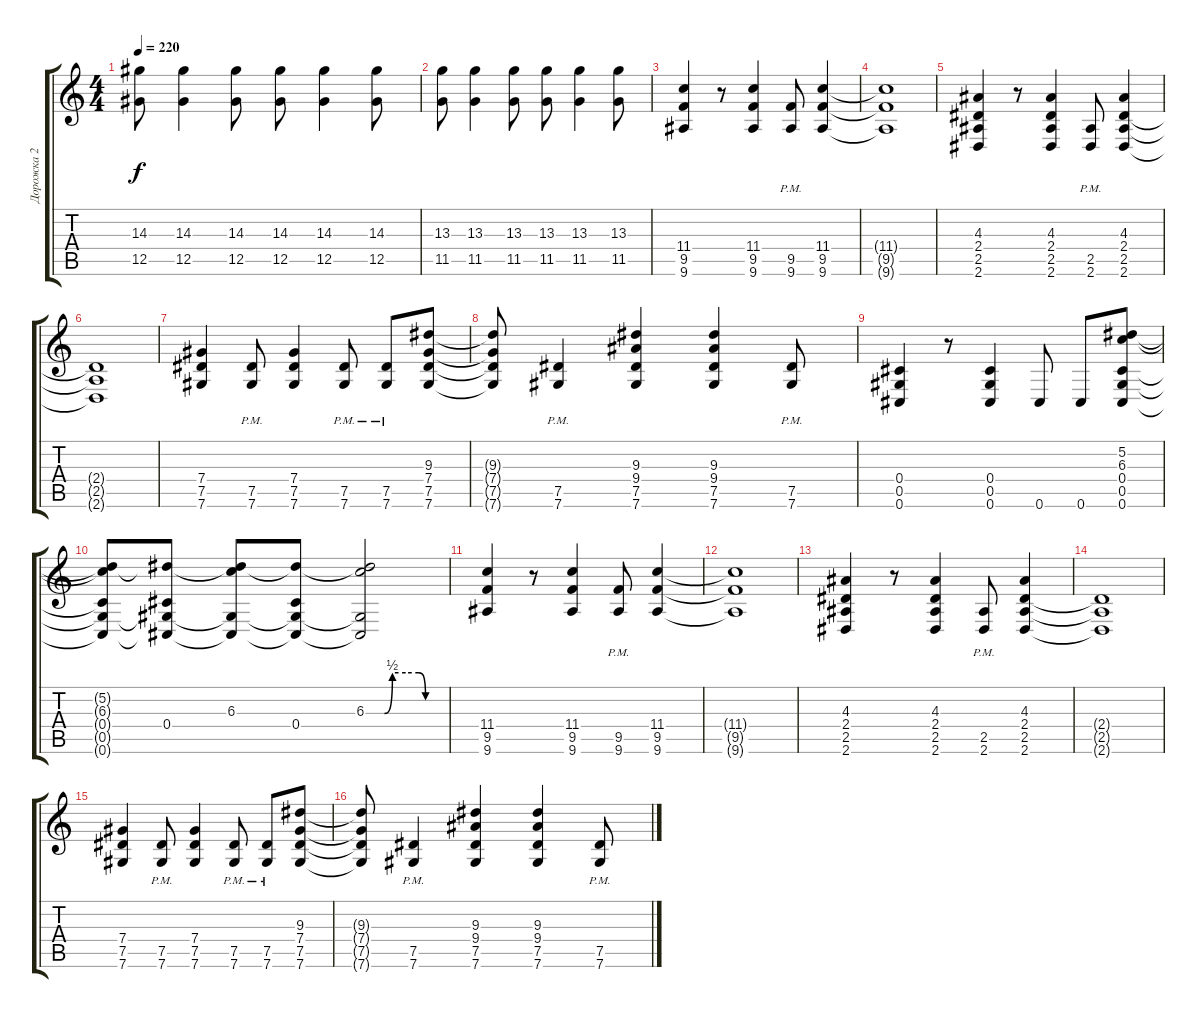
\track ("Дорожка 2" "Дорожка 2") {instrument overdrivenguitar}
\staff {score tabs}
\tuning (Eb4 Bb3 Gb3 Db3 Ab2 Db2) {hide}
\ts (4 4)
\tempo 220
\clef g2
\ks c
(14.3 12.5).8{dy f} (14.3 12.5).4 (14.3 12.5).8 (14.3 12.5).8 (14.3 12.5).4 (14.3 12.5).8 |
(13.3 11.5).8 (13.3 11.5).4 (13.3 11.5).8 (13.3 11.5).8 (13.3 11.5).4 (13.3 11.5).8 |
(11.4 9.5 9.6).4 r.8 (11.4 9.5 9.6).4 (9.5{pm} 9.6{pm}).8 (11.4 9.5 9.6).4 |
(11.4{t} 9.5{t} 9.6{t}).1 |
(4.3 2.4 2.5 2.6).4 r.8 (4.3 2.4 2.5 2.6).4 (2.5{pm} 2.6{pm}).8 (4.3 2.4 2.5 2.6).4 |
(2.4{t} 2.5{t} 2.6{t}).1 |
(7.4 7.5 7.6).4 (7.5{pm} 7.6{pm}).8 (7.4 7.5 7.6).4 (7.5{pm} 7.6{pm}).8 (7.5{pm} 7.6{pm}).8 (9.3 7.4 7.5 7.6).8 |
(9.3{t} 7.4{t} 7.5{t} 7.6{t}).8 (7.5{pm} 7.6{pm}).4 (9.3 9.4 7.5 7.6).4 (9.3 9.4 7.5 7.6).4 (7.5{pm} 7.6{pm}).8 |
(0.4 0.5 0.6).4 r.8 (0.4 0.5 0.6).4 0.6.8 0.6.8 (5.2 6.3 0.4 0.5 0.6).8 |
(5.2{t} 6.3{t} 0.4{t} 0.5{t} 0.6{t}).8 (5.2{t} 0.4 0.5{t} 0.6{t}).8 (5.2{t} 6.3 0.5{t} 0.6{t}).8 (5.2{t} 0.4 0.5{t} 0.6{t}).8 (5.2{t} 6.3{be (custom 0 0 10 0 14 0 20 2 30 2 40 2 45 0 60 0)} 0.5{t} 0.6{t}).2 |
(11.4 9.5 9.6).4 r.8 (11.4 9.5 9.6).4 (9.5{pm} 9.6{pm}).8 (11.4 9.5 9.6).4 |
(11.4{t} 9.5{t} 9.6{t}).1 |
(4.3 2.4 2.5 2.6).4 r.8 (4.3 2.4 2.5 2.6).4 (2.5{pm} 2.6{pm}).8 (4.3 2.4 2.5 2.6).4 |
(2.4{t} 2.5{t} 2.6{t}).1 |
(7.4 7.5 7.6).4 (7.5{pm} 7.6{pm}).8 (7.4 7.5 7.6).4 (7.5{pm} 7.6{pm}).8 (7.5{pm} 7.6{pm}).8 (9.3 7.4 7.5 7.6).8 |
(9.3{t} 7.4{t} 7.5{t} 7.6{t}).8 (7.5{pm} 7.6{pm}).4 (9.3 9.4 7.5 7.6).4 (9.3 9.4 7.5 7.6).4 (7.5{pm} 7.6{pm}).8
